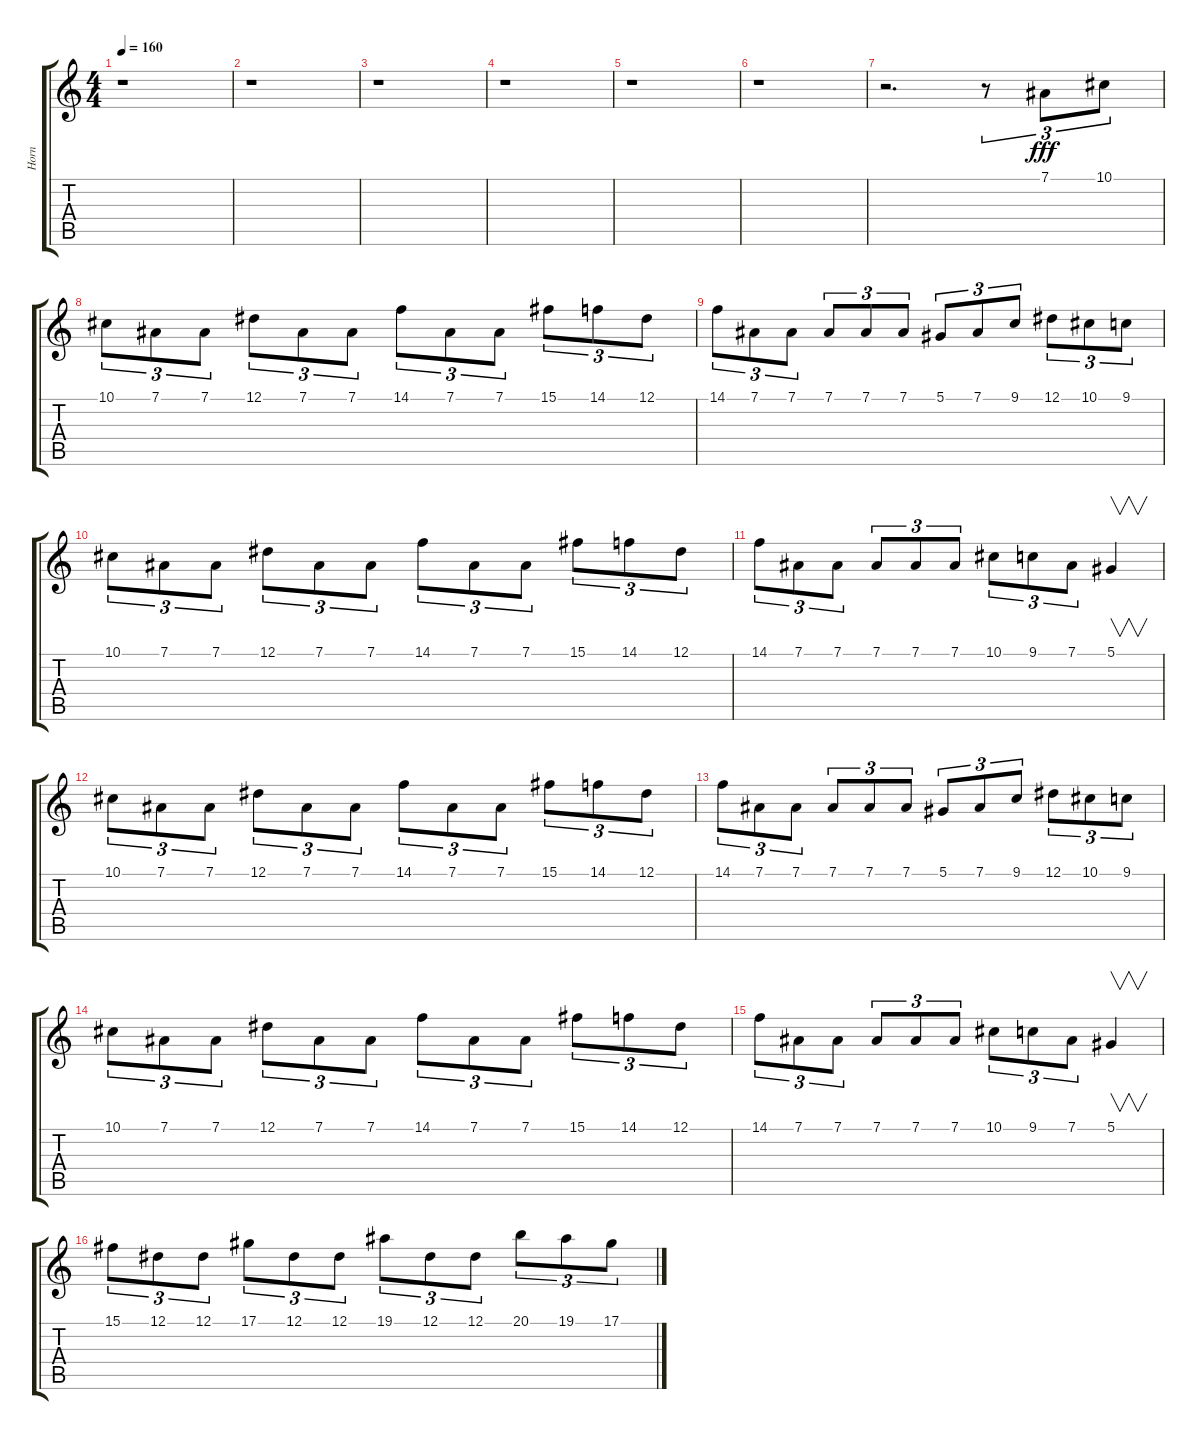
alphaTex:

\track ("Horn" "Horn") {instrument frenchhorn}
\staff {score tabs}
\tuning (Eb4 Bb3 Gb3 Db3 Ab2 Eb2) {hide}
\ts (4 4)
\tempo 160
\clef g2
\ks c
r.1{dy fff} |
r.1 |
r.1 |
r.1 |
r.1 |
r.1 |
r.2{d volume 16} r.8{tu (3 2)} 7.1.8{tu (3 2)} 10.1.8{tu (3 2)} |
10.1.8{tu (3 2)} 7.1.8{tu (3 2)} 7.1.8{tu (3 2)} 12.1.8{tu (3 2)} 7.1.8{tu (3 2)} 7.1.8{tu (3 2)} 14.1.8{tu (3 2)} 7.1.8{tu (3 2)} 7.1.8{tu (3 2)} 15.1.8{tu (3 2)} 14.1.8{tu (3 2)} 12.1.8{tu (3 2)} |
14.1.8{tu (3 2)} 7.1.8{tu (3 2)} 7.1.8{tu (3 2)} 7.1.8{tu (3 2)} 7.1.8{tu (3 2)} 7.1.8{tu (3 2)} 5.1.8{tu (3 2)} 7.1.8{tu (3 2)} 9.1.8{tu (3 2)} 12.1.8{tu (3 2)} 10.1.8{tu (3 2)} 9.1.8{tu (3 2)} |
10.1.8{tu (3 2)} 7.1.8{tu (3 2)} 7.1.8{tu (3 2)} 12.1.8{tu (3 2)} 7.1.8{tu (3 2)} 7.1.8{tu (3 2)} 14.1.8{tu (3 2)} 7.1.8{tu (3 2)} 7.1.8{tu (3 2)} 15.1.8{tu (3 2)} 14.1.8{tu (3 2)} 12.1.8{tu (3 2)} |
14.1.8{tu (3 2)} 7.1.8{tu (3 2)} 7.1.8{tu (3 2)} 7.1.8{tu (3 2)} 7.1.8{tu (3 2)} 7.1.8{tu (3 2)} 10.1.8{tu (3 2)} 9.1.8{tu (3 2)} 7.1.8{tu (3 2)} 5.1.4{v} |
10.1.8{tu (3 2)} 7.1.8{tu (3 2)} 7.1.8{tu (3 2)} 12.1.8{tu (3 2)} 7.1.8{tu (3 2)} 7.1.8{tu (3 2)} 14.1.8{tu (3 2)} 7.1.8{tu (3 2)} 7.1.8{tu (3 2)} 15.1.8{tu (3 2)} 14.1.8{tu (3 2)} 12.1.8{tu (3 2)} |
14.1.8{tu (3 2)} 7.1.8{tu (3 2)} 7.1.8{tu (3 2)} 7.1.8{tu (3 2)} 7.1.8{tu (3 2)} 7.1.8{tu (3 2)} 5.1.8{tu (3 2)} 7.1.8{tu (3 2)} 9.1.8{tu (3 2)} 12.1.8{tu (3 2)} 10.1.8{tu (3 2)} 9.1.8{tu (3 2)} |
10.1.8{tu (3 2)} 7.1.8{tu (3 2)} 7.1.8{tu (3 2)} 12.1.8{tu (3 2)} 7.1.8{tu (3 2)} 7.1.8{tu (3 2)} 14.1.8{tu (3 2)} 7.1.8{tu (3 2)} 7.1.8{tu (3 2)} 15.1.8{tu (3 2)} 14.1.8{tu (3 2)} 12.1.8{tu (3 2)} |
14.1.8{tu (3 2)} 7.1.8{tu (3 2)} 7.1.8{tu (3 2)} 7.1.8{tu (3 2)} 7.1.8{tu (3 2)} 7.1.8{tu (3 2)} 10.1.8{tu (3 2)} 9.1.8{tu (3 2)} 7.1.8{tu (3 2)} 5.1.4{v} |
15.1.8{tu (3 2)} 12.1.8{tu (3 2)} 12.1.8{tu (3 2)} 17.1.8{tu (3 2)} 12.1.8{tu (3 2)} 12.1.8{tu (3 2)} 19.1.8{tu (3 2)} 12.1.8{tu (3 2)} 12.1.8{tu (3 2)} 20.1.8{tu (3 2)} 19.1.8{tu (3 2)} 17.1.8{tu (3 2)}
